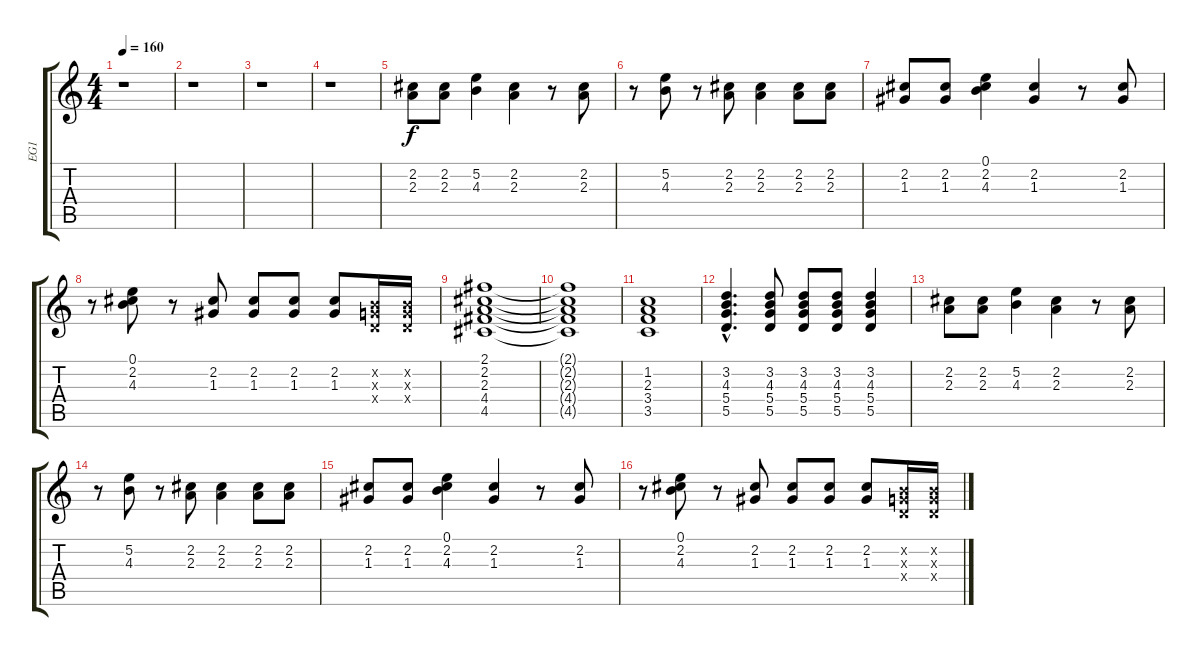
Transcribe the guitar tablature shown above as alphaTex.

\track ("EG1" "EG1") {instrument overdrivenguitar}
\staff {score tabs}
\tuning (E4 B3 G3 D3 A2 E2) {hide}
\ts (4 4)
\tempo 160
\clef g2
\ks c
r.1{dy f} |
r.1 |
r.1 |
r.1 |
(2.2 2.3).8 (2.2 2.3).8 (5.2 4.3).4 (2.2 2.3).4 r.8 (2.2 2.3).8 |
r.8 (5.2 4.3).8 r.8 (2.2 2.3).8 (2.2 2.3).4 (2.2 2.3).8 (2.2 2.3).8 |
(2.2 1.3).8 (2.2 1.3).8 (0.1 2.2 4.3).4 (2.2 1.3).4 r.8 (2.2 1.3).8 |
r.8 (0.1 2.2 4.3).8 r.8 (2.2 1.3).8 (2.2 1.3).8 (2.2 1.3).8 (2.2 1.3).8 (0.2{x} 0.3{x} 0.4{x}).16 (0.2{x} 0.3{x} 0.4{x}).16 |
(2.1 2.2 2.3 4.4 4.5).1 |
(2.1{t} 2.2{t} 2.3{t} 4.4{t} 4.5{t}).1 |
(1.2 2.3 3.4 3.5).1 |
(3.2{hac} 4.3{hac} 5.4{hac} 5.5{hac}).4{d} (3.2 4.3 5.4 5.5).8 (3.2 4.3 5.4 5.5).8 (3.2 4.3 5.4 5.5).8 (3.2 4.3 5.4 5.5).4 |
(2.2 2.3).8 (2.2 2.3).8 (5.2 4.3).4 (2.2 2.3).4 r.8 (2.2 2.3).8 |
r.8 (5.2 4.3).8 r.8 (2.2 2.3).8 (2.2 2.3).4 (2.2 2.3).8 (2.2 2.3).8 |
(2.2 1.3).8 (2.2 1.3).8 (0.1 2.2 4.3).4 (2.2 1.3).4 r.8 (2.2 1.3).8 |
r.8 (0.1 2.2 4.3).8 r.8 (2.2 1.3).8 (2.2 1.3).8 (2.2 1.3).8 (2.2 1.3).8 (0.2{x} 0.3{x} 0.4{x}).16 (0.2{x} 0.3{x} 0.4{x}).16
